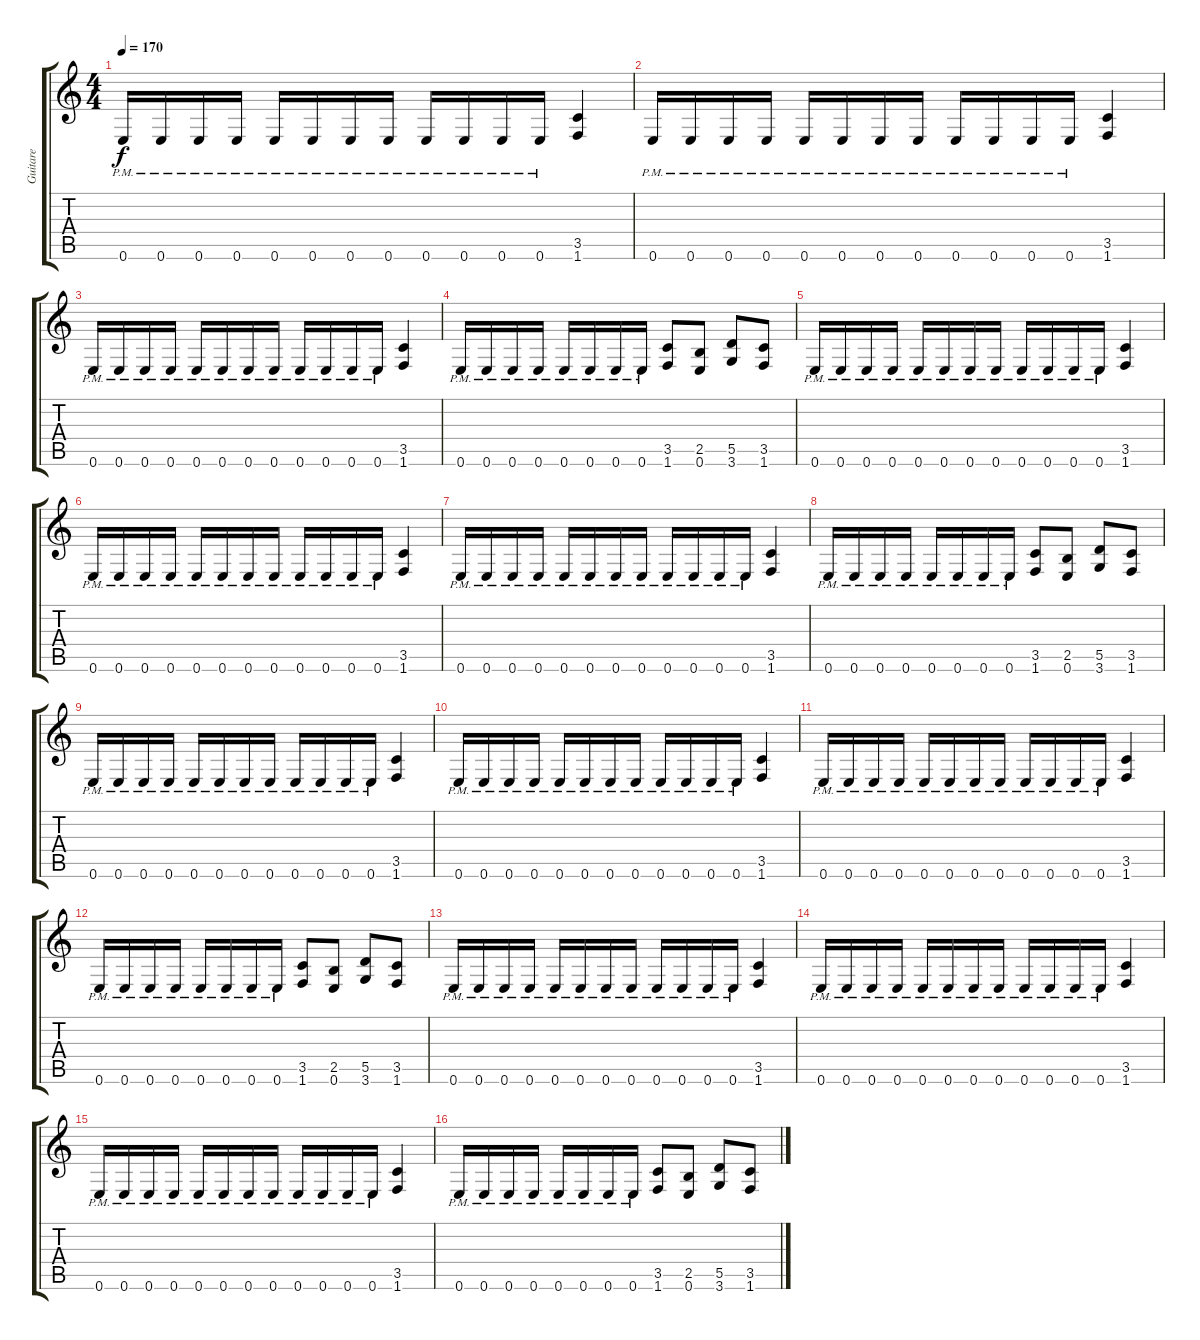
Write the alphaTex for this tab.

\track ("Guitare" "Guitare") {instrument distortionguitar}
\staff {score tabs}
\tuning (E4 B3 G3 D3 A2 E2) {hide}
\ts (4 4)
\section ("" "")
\tempo 170
\clef g2
\ks c
0.6{pm}.16{dy f} 0.6{pm}.16 0.6{pm}.16 0.6{pm}.16 0.6{pm}.16 0.6{pm}.16 0.6{pm}.16 0.6{pm}.16 0.6{pm}.16 0.6{pm}.16 0.6{pm}.16 0.6{pm}.16 (3.5 1.6).4 |
0.6{pm}.16 0.6{pm}.16 0.6{pm}.16 0.6{pm}.16 0.6{pm}.16 0.6{pm}.16 0.6{pm}.16 0.6{pm}.16 0.6{pm}.16 0.6{pm}.16 0.6{pm}.16 0.6{pm}.16 (3.5 1.6).4 |
0.6{pm}.16 0.6{pm}.16 0.6{pm}.16 0.6{pm}.16 0.6{pm}.16 0.6{pm}.16 0.6{pm}.16 0.6{pm}.16 0.6{pm}.16 0.6{pm}.16 0.6{pm}.16 0.6{pm}.16 (3.5 1.6).4 |
0.6{pm}.16 0.6{pm}.16 0.6{pm}.16 0.6{pm}.16 0.6{pm}.16 0.6{pm}.16 0.6{pm}.16 0.6{pm}.16 (3.5 1.6).8 (2.5 0.6).8 (5.5 3.6).8 (3.5 1.6).8 |
0.6{pm}.16 0.6{pm}.16 0.6{pm}.16 0.6{pm}.16 0.6{pm}.16 0.6{pm}.16 0.6{pm}.16 0.6{pm}.16 0.6{pm}.16 0.6{pm}.16 0.6{pm}.16 0.6{pm}.16 (3.5 1.6).4 |
0.6{pm}.16 0.6{pm}.16 0.6{pm}.16 0.6{pm}.16 0.6{pm}.16 0.6{pm}.16 0.6{pm}.16 0.6{pm}.16 0.6{pm}.16 0.6{pm}.16 0.6{pm}.16 0.6{pm}.16 (3.5 1.6).4 |
0.6{pm}.16 0.6{pm}.16 0.6{pm}.16 0.6{pm}.16 0.6{pm}.16 0.6{pm}.16 0.6{pm}.16 0.6{pm}.16 0.6{pm}.16 0.6{pm}.16 0.6{pm}.16 0.6{pm}.16 (3.5 1.6).4 |
0.6{pm}.16 0.6{pm}.16 0.6{pm}.16 0.6{pm}.16 0.6{pm}.16 0.6{pm}.16 0.6{pm}.16 0.6{pm}.16 (3.5 1.6).8 (2.5 0.6).8 (5.5 3.6).8 (3.5 1.6).8 |
0.6{pm}.16 0.6{pm}.16 0.6{pm}.16 0.6{pm}.16 0.6{pm}.16 0.6{pm}.16 0.6{pm}.16 0.6{pm}.16 0.6{pm}.16 0.6{pm}.16 0.6{pm}.16 0.6{pm}.16 (3.5 1.6).4 |
0.6{pm}.16 0.6{pm}.16 0.6{pm}.16 0.6{pm}.16 0.6{pm}.16 0.6{pm}.16 0.6{pm}.16 0.6{pm}.16 0.6{pm}.16 0.6{pm}.16 0.6{pm}.16 0.6{pm}.16 (3.5 1.6).4 |
0.6{pm}.16 0.6{pm}.16 0.6{pm}.16 0.6{pm}.16 0.6{pm}.16 0.6{pm}.16 0.6{pm}.16 0.6{pm}.16 0.6{pm}.16 0.6{pm}.16 0.6{pm}.16 0.6{pm}.16 (3.5 1.6).4 |
0.6{pm}.16 0.6{pm}.16 0.6{pm}.16 0.6{pm}.16 0.6{pm}.16 0.6{pm}.16 0.6{pm}.16 0.6{pm}.16 (3.5 1.6).8 (2.5 0.6).8 (5.5 3.6).8 (3.5 1.6).8 |
0.6{pm}.16 0.6{pm}.16 0.6{pm}.16 0.6{pm}.16 0.6{pm}.16 0.6{pm}.16 0.6{pm}.16 0.6{pm}.16 0.6{pm}.16 0.6{pm}.16 0.6{pm}.16 0.6{pm}.16 (3.5 1.6).4 |
0.6{pm}.16 0.6{pm}.16 0.6{pm}.16 0.6{pm}.16 0.6{pm}.16 0.6{pm}.16 0.6{pm}.16 0.6{pm}.16 0.6{pm}.16 0.6{pm}.16 0.6{pm}.16 0.6{pm}.16 (3.5 1.6).4 |
0.6{pm}.16 0.6{pm}.16 0.6{pm}.16 0.6{pm}.16 0.6{pm}.16 0.6{pm}.16 0.6{pm}.16 0.6{pm}.16 0.6{pm}.16 0.6{pm}.16 0.6{pm}.16 0.6{pm}.16 (3.5 1.6).4 |
0.6{pm}.16 0.6{pm}.16 0.6{pm}.16 0.6{pm}.16 0.6{pm}.16 0.6{pm}.16 0.6{pm}.16 0.6{pm}.16 (3.5 1.6).8 (2.5 0.6).8 (5.5 3.6).8 (3.5 1.6).8
